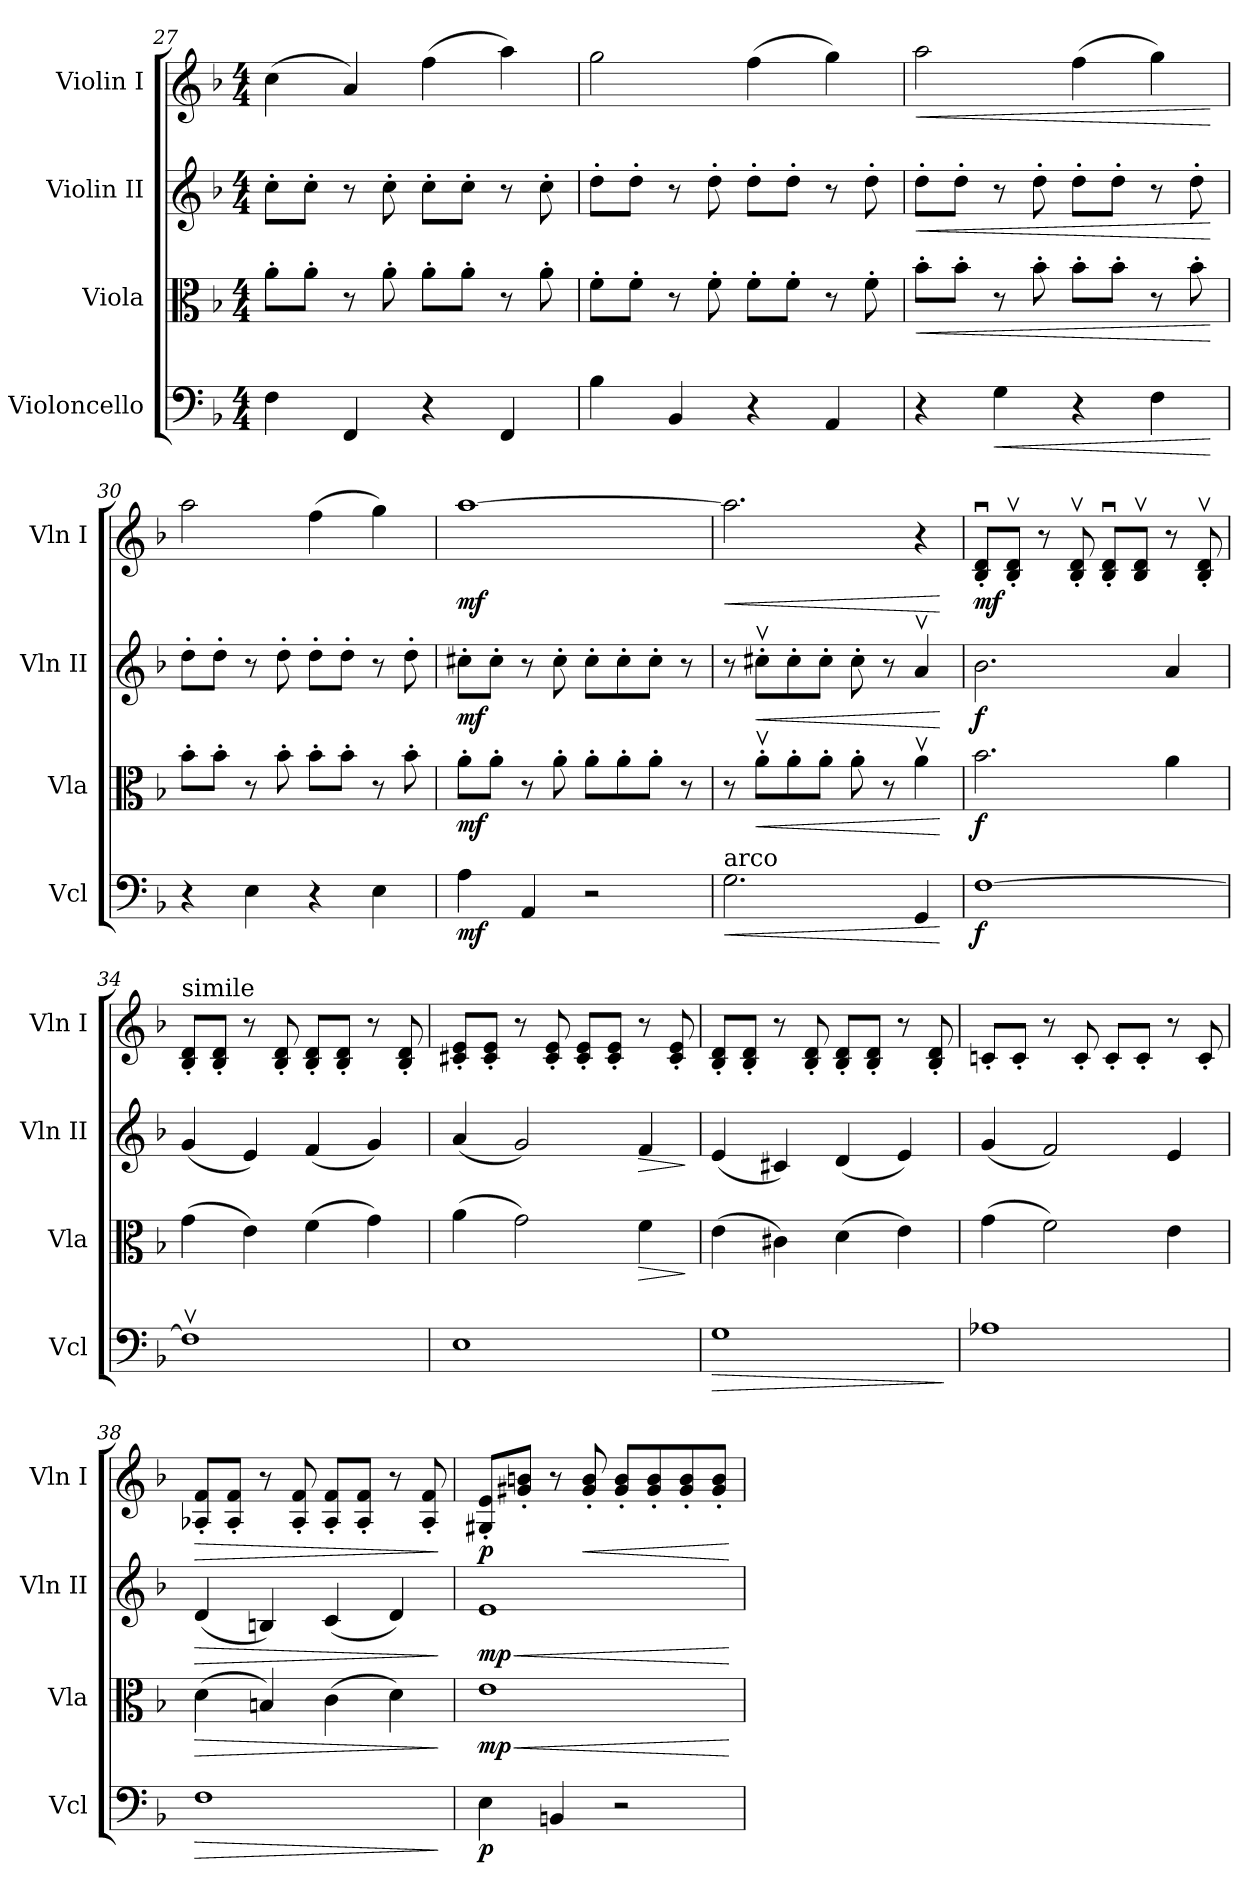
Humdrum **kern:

**kern	**dynam	**kern	**dynam	**kern	**dynam	**kern	**dynam
*part4	*part4	*part3	*part3	*part2	*part2	*part1	*part1
*staff4	*staff4	*staff3	*staff3	*staff2	*staff2	*staff1	*staff1
*I"Violoncello	*	*I"Viola	*	*I"Violin II	*	*I"Violin I	*
*I'Vcl	*	*I'Vla	*	*I'Vln II	*	*I'Vln I	*
*clefF4	*	*clefC3	*	*clefG2	*	*clefG2	*
*k[b-]	*	*k[b-]	*	*k[b-]	*	*k[b-]	*
*M4/4	*	*M4/4	*	*M4/4	*	*M4/4	*
=27	=27	=27	=27	=27	=27	=27	=27
4F\	.	8a'\L	.	8cc'\L	.	(4cc\	.
.	.	8a'\J	.	8cc'\J	.	.	.
4FF/	.	8r	.	8r	.	4a/)	.
.	.	8a'\	.	8cc'\	.	.	.
4r	.	8a'\L	.	8cc'\L	.	(4ff\	.
.	.	8a'\J	.	8cc'\J	.	.	.
4FF/	.	8r	.	8r	.	4aa\)	.
.	.	8a'\	.	8cc'\	.	.	.
!!LO:LB:g=z
=28	=28	=28	=28	=28	=28	=28	=28
4B-\	.	8f'\L	.	8dd'\L	.	2gg\	.
.	.	8f'\J	.	8dd'\J	.	.	.
4BB-/	.	8r	.	8r	.	.	.
.	.	8f'\	.	8dd'\	.	.	.
4r	.	8f'\L	.	8dd'\L	.	(4ff\	.
.	.	8f'\J	.	8dd'\J	.	.	.
4AA/	.	8r	.	8r	.	4gg\)	.
.	.	8f'\	.	8dd'\	.	.	.
=29	=29	=29	=29	=29	=29	=29	=29
!	!	!	!LO:HP:b	!	!LO:HP:b	!	!LO:HP:b
4r	.	8b-'\L	<	8dd'\L	<	2aa\	<
.	.	8b-'\J	.	8dd'\J	.	.	.
!	!LO:HP:b	!	!	!	!	!	!
4G\	<	8r	.	8r	.	.	.
.	.	8b-'\	.	8dd'\	.	.	.
4r	.	8b-'\L	.	8dd'\L	.	(4ff\	.
.	.	8b-'\J	.	8dd'\J	.	.	.
4F\	.	8r	.	8r	.	4gg\)	.
.	.	8b-'\	.	8dd'\	.	.	.
.	[	.	[	.	[	.	[
=30	=30	=30	=30	=30	=30	=30	=30
4r	.	8b-'\L	.	8dd'\L	.	2aa\	.
.	.	8b-'\J	.	8dd'\J	.	.	.
4E\	.	8r	.	8r	.	.	.
.	.	8b-'\	.	8dd'\	.	.	.
4r	.	8b-'\L	.	8dd'\L	.	(4ff\	.
.	.	8b-'\J	.	8dd'\J	.	.	.
4E\	.	8r	.	8r	.	4gg\)	.
.	.	8b-'\	.	8dd'\	.	.	.
=31	=31	=31	=31	=31	=31	=31	=31
!	!LO:DY:b	!	!LO:DY:b	!	!LO:DY:b	!	!LO:DY:b
4A\	mf	8a'\L	mf	8cc#X'\L	mf	[1aa	mf
.	.	8a'\J	.	8cc#'\J	.	.	.
4AA/	.	8r	.	8r	.	.	.
.	.	8a'\	.	8cc#'\	.	.	.
2r	.	8a'\L	.	8cc#'\L	.	.	.
.	.	8a'\	.	8cc#'\	.	.	.
.	.	8a'\J	.	8cc#'\J	.	.	.
.	.	8r	.	8r	.	.	.
=32	=32	=32	=32	=32	=32	=32	=32
!LO:TX:a:t=arco	!	!	!	!	!	!	!
!	!LO:HP:b	!	!	!	!	!	!LO:HP:b
2.G\	<	8r	.	8r	.	2.aa\]	<
!	!	!	!LO:HP:b	!	!LO:HP:b	!	!
.	.	8av'\L	<	8cc#Xv'\L	<	.	.
.	.	8a'\	.	8cc#'\	.	.	.
.	.	8a'\J	.	8cc#'\J	.	.	.
.	.	8a'\	.	8cc#'\	.	.	.
.	.	8r	.	8r	.	.	.
4GG/	.	4av\	.	4av/	.	4r	.
.	[	.	[	.	[	.	[
!!LO:LB:g=z
=33	=33	=33	=33	=33	=33	=33	=33
!	!LO:DY:b	!	!LO:DY:b	!	!LO:DY:b	!	!LO:DY:b
[1F	f	2.b-\	f	2.b-\	f	8B-/u' 8d/u'L	mf
.	.	.	.	.	.	8B-/v' 8d/v'J	.
.	.	.	.	.	.	8r	.
.	.	.	.	.	.	8B-/v' 8d/v'	.
.	.	.	.	.	.	8B-/u' 8d/u'L	.
.	.	.	.	.	.	8B-/v 8d/vJ	.
.	.	4a\	.	4a/	.	8r	.
.	.	.	.	.	.	8B-/v' 8d/v'	.
=34	=34	=34	=34	=34	=34	=34	=34
!	!	!	!	!	!	!LO:TX:a:t=simile	!
1Fv]	.	(4g\	.	(4g/	.	8B-/' 8d/'L	.
.	.	.	.	.	.	8B-/' 8d/'J	.
.	.	4e\)	.	4e/)	.	8r	.
.	.	.	.	.	.	8B-/' 8d/'	.
.	.	(4f\	.	(4f/	.	8B-/' 8d/'L	.
.	.	.	.	.	.	8B-/' 8d/'J	.
.	.	4g\)	.	4g/)	.	8r	.
.	.	.	.	.	.	8B-/' 8d/'	.
=35	=35	=35	=35	=35	=35	=35	=35
1E	.	(4a\	.	(4a/	.	8c#X/' 8e/'L	.
.	.	.	.	.	.	8c#/' 8e/'J	.
.	.	2g\)	.	2g/)	.	8r	.
.	.	.	.	.	.	8c#/' 8e/'	.
.	.	.	.	.	.	8c#/' 8e/'L	.
.	.	.	.	.	.	8c#/' 8e/'J	.
!	!	!	!LO:HP:b	!	!	!	!
!	!	!	!LO:HP:n=1:b	!	!LO:HP:b	!	!
.	.	4f\	> >	4f/	>	8r	.
.	.	.	.	.	.	8c#/' 8e/'	.
.	.	.	]	.	]	.	.
=36	=36	=36	=36	=36	=36	=36	=36
!	!LO:HP:b	!	!	!	!	!	!
1G	>	(4e\	.	(4e/	.	8B-/' 8d/'L	.
.	.	.	.	.	.	8B-/' 8d/'J	.
.	.	4c#X\)	]	4c#X/)	.	8r	.
.	.	.	.	.	.	8B-/' 8d/'	.
.	.	(4d\	.	(4d/	.	8B-/' 8d/'L	.
.	.	.	.	.	.	8B-/' 8d/'J	.
.	.	4e\)	.	4e/)	.	8r	.
.	.	.	.	.	.	8B-/' 8d/'	.
.	]	.	.	.	.	.	.
!!LO:PB:g=z
=37	=37	=37	=37	=37	=37	=37	=37
1A-X	.	(4g\	.	(4g/	.	8cni'/L	.
.	.	.	.	.	.	8c'/J	.
.	.	2f\)	.	2f/)	.	8r	.
.	.	.	.	.	.	8c'/	.
.	.	.	.	.	.	8c'/L	.
.	.	.	.	.	.	8c'/J	.
.	.	4e\	.	4e/	.	8r	.
.	.	.	.	.	.	8c'/	.
=38	=38	=38	=38	=38	=38	=38	=38
!	!LO:HP:b	!	!LO:HP:b	!	!LO:HP:b	!	!LO:HP:b
1F	>	(4d\	>	(4d/	>	8A-X/' 8f/'L	>
.	.	.	.	.	.	8A-/' 8f/'J	.
.	.	4Bn/)	.	4Bn/)	.	8r	.
.	.	.	.	.	.	8A-/' 8f/'	.
.	.	(4c\	.	(4c/	.	8A-/' 8f/'L	.
.	.	.	.	.	.	8A-/' 8f/'J	.
.	.	4d\)	.	4d/)	.	8r	.
.	.	.	.	.	.	8A-/' 8f/'	.
.	]	.	]	.	]	.	]
=39	=39	=39	=39	=39	=39	=39	=39
!	!LO:DY:b	!	!LO:HP:b	!	!LO:HP:b	!	!
!	!	!	!LO:DY:n=1:b	!	!LO:DY:n=1:b	!	!LO:DY:b
4E\	p	1e	< mp	1e	< mp	8G#X/' 8e/'L	p
.	.	.	.	.	.	8g#X/' 8bn/'J	.
4BBni/	.	.	.	.	.	8r	.
!	!	!	!	!	!	!	!LO:HP:b
.	.	.	.	.	.	8g#/' 8b/'	<
2r	.	.	.	.	.	8g#/' 8b/'L	.
.	.	.	.	.	.	8g#/' 8b/'	.
.	.	.	.	.	.	8g#/' 8b/'	.
.	.	.	.	.	.	8g#/' 8b/'J	.
.	.	.	[	.	[	.	[
=	=	=	=	=	=	=	=
*-	*-	*-	*-	*-	*-	*-	*-
